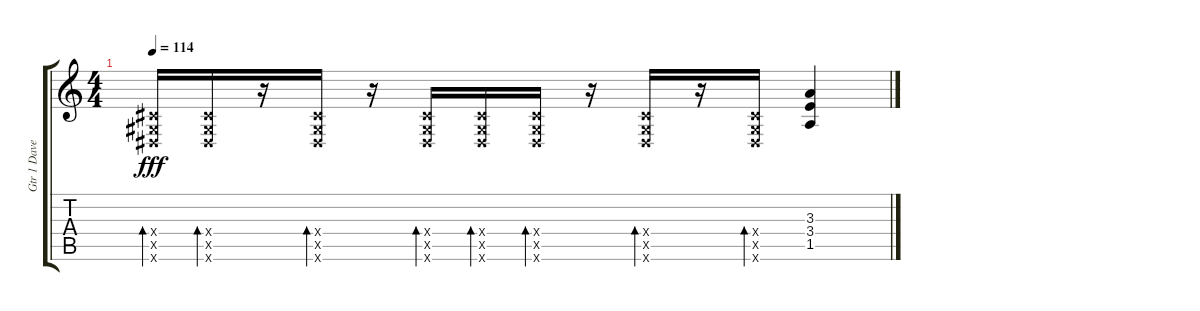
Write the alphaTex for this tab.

\track ("Gtr 1 Dave     " "Gtr 1 Dave") {instrument distortionguitar}
\staff {score tabs}
\tuning (Eb4 Bb3 Gb3 Db3 Ab2 Eb2) {hide}
\ts (4 4)
\tempo 114
\clef g2
\ks c
(0.4{x} 0.5{x} 0.6{x}).16{bd 60 dy fff} (0.4{x} 0.5{x} 0.6{x}).16{bd 60} r.16 (0.4{x} 0.5{x} 0.6{x}).16{bd 60} r.16 (0.4{x} 0.5{x} 0.6{x}).16{bd 60} (0.4{x} 0.5{x} 0.6{x}).16{bd 60} (0.4{x} 0.5{x} 0.6{x}).16{bd 60} r.16 (0.4{x} 0.5{x} 0.6{x}).16{bd 60} r.16 (0.4{x} 0.5{x} 0.6{x}).16{bd 60} (3.3 3.4 1.5).4
